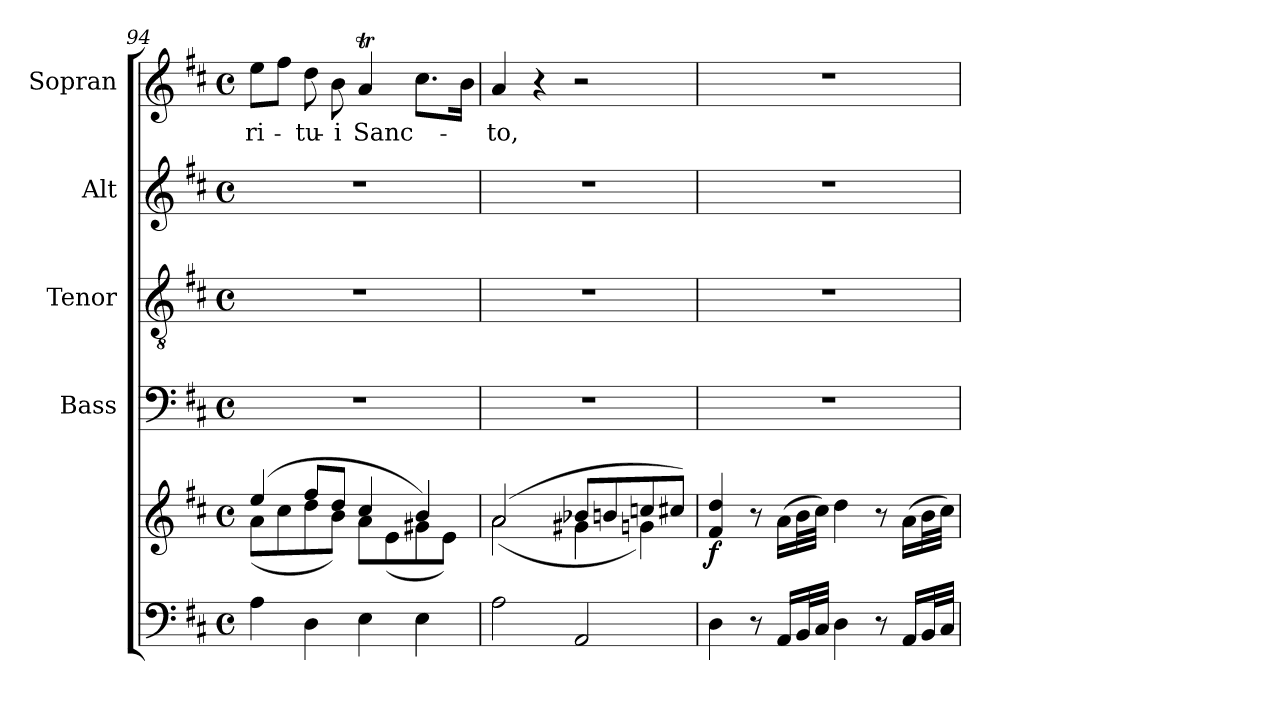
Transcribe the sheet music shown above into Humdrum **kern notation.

**kern	**kern	**dynam	**kern	**kern	**kern	**kern	**text
*part5	*part5	*part5	*part4	*part3	*part2	*part1	*part1
*staff6	*staff5	*staff5/6	*staff4	*staff3	*staff2	*staff1	*staff1
*	*	*	*I"Bass	*I"Tenor	*I"Alt	*I"Sopran	*
*	*	*	*I'B.	*I'T.	*I'A.	*I'S.	*
*clefF4	*clefG2	*	*clefF4	*clefGv2	*clefG2	*clefG2	*
*k[f#c#]	*k[f#c#]	*	*k[f#c#]	*k[f#c#]	*k[f#c#]	*k[f#c#]	*
*D:	*D:	*	*D:	*D:	*D:	*D:	*
*M4/4	*M4/4	*	*M4/4	*M4/4	*M4/4	*M4/4	*
*met(c)	*met(c)	*	*met(c)	*met(c)	*met(c)	*met(c)	*
=94	=94	=94	=94	=94	=94	=94	=94
*	*^	*	*	*	*	*	*
!	!	!	!	!	!	!	!	!LO:LY:b
4A\	(4ee/	(<8a\L	.	1r	1r	1r	8ee\L	-ri-
.	.	8cc#\	.	.	.	.	8ff#\J	.
!	!	!	!	!	!	!	!	!LO:LY:b
4D\	8ff#/L	8dd\	.	.	.	.	8dd\	-tu-
!	!	!	!	!	!	!	!	!LO:LY:b
.	8dd/J	8b\J)	.	.	.	.	8b\	-i
!	!	!	!	!	!	!	!	!LO:LY:b
4E\	4cc#/	8a\L	.	.	.	.	4aT/	Sanc-
.	.	(<8e\	.	.	.	.	.	.
4E\	4b/)	8g#X\	.	.	.	.	8.cc#\L	.
.	.	8e\J)	.	.	.	.	.	.
.	.	.	.	.	.	.	16b\Jk	.
=95	=95	=95	=95	=95	=95	=95	=95	=95
!	!	!	!	!	!	!	!	!LO:LY:b
2A\	(2a/	(<2a\	.	1r	1r	1r	4a/	-to,
.	.	.	.	.	.	.	4r	.
2AA/	8b-X/L	4g#X\	.	.	.	.	2r	.
.	8bn/	.	.	.	.	.	.	.
.	8ccn/	4gn\)	.	.	.	.	.	.
.	8cc#X/J)	.	.	.	.	.	.	.
*	*v	*v	*	*	*	*	*	*
=96	=96	=96	=96	=96	=96	=96	=96
!	!	!LO:DY:b	!	!	!	!	!
4D\	4f#/ 4dd/	f	1r	1r	1r	1r	.
8r	8r	.	.	.	.	.	.
16AA/LL	(>16a\LL	.	.	.	.	.	.
32BB/L	32b\L	.	.	.	.	.	.
32C#/JJJ	32cc#\JJJ)	.	.	.	.	.	.
4D\	4dd\	.	.	.	.	.	.
8r	8r	.	.	.	.	.	.
16AA/LL	(>16a\LL	.	.	.	.	.	.
32BB/L	32b\L	.	.	.	.	.	.
32C#/JJJ	32cc#\JJJ)	.	.	.	.	.	.
=	=	=	=	=	=	=	=
*-	*-	*-	*-	*-	*-	*-	*-
